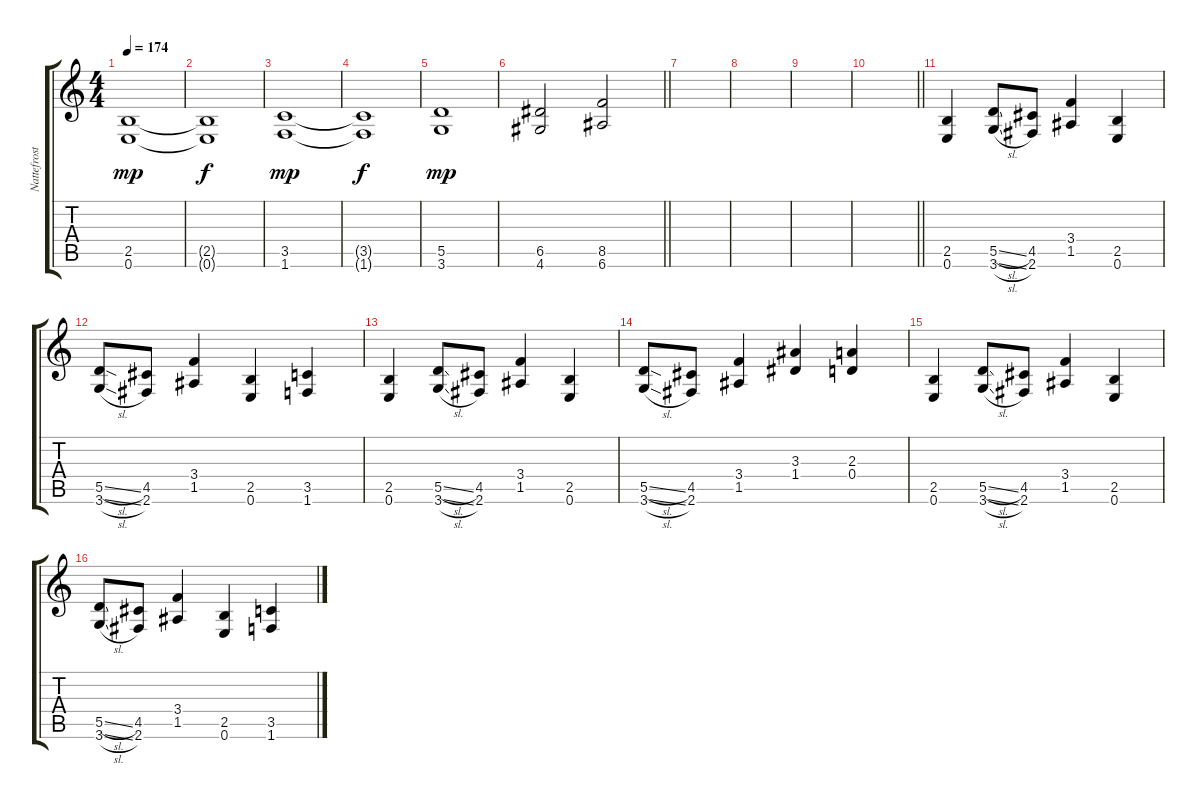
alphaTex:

\track ("Nattefrost - Guitar" "Nattefrost") {instrument distortionguitar}
\staff {score tabs}
\tuning (E4 B3 G3 D3 A2 E2) {hide}
\ts (4 4)
\tempo 174
\clef g2
\ks c
(2.5 0.6).1{dy mp} |
(2.5{t} 0.6{t}).1{dy f} |
(3.5 1.6).1{dy mp} |
(3.5{t} 1.6{t}).1{dy f} |
(5.5 3.6).1{dy mp} |
\barLineRight lightlight
(6.5 4.6).2 (8.5 6.6).2 |
|
|
|
\barLineRight lightlight
|
(2.5 0.6).4 (5.5{sl} 3.6{sl}).8 (4.5 2.6).8 (3.4 1.5).4 (2.5 0.6).4 |
(5.5{sl} 3.6{sl}).8 (4.5 2.6).8 (3.4 1.5).4 (2.5 0.6).4 (3.5 1.6).4 |
(2.5 0.6).4 (5.5{sl} 3.6{sl}).8 (4.5 2.6).8 (3.4 1.5).4 (2.5 0.6).4 |
(5.5{sl} 3.6{sl}).8 (4.5 2.6).8 (3.4 1.5).4 (3.3 1.4).4 (2.3 0.4).4 |
(2.5 0.6).4 (5.5{sl} 3.6{sl}).8 (4.5 2.6).8 (3.4 1.5).4 (2.5 0.6).4 |
(5.5{sl} 3.6{sl}).8 (4.5 2.6).8 (3.4 1.5).4 (2.5 0.6).4 (3.5 1.6).4
